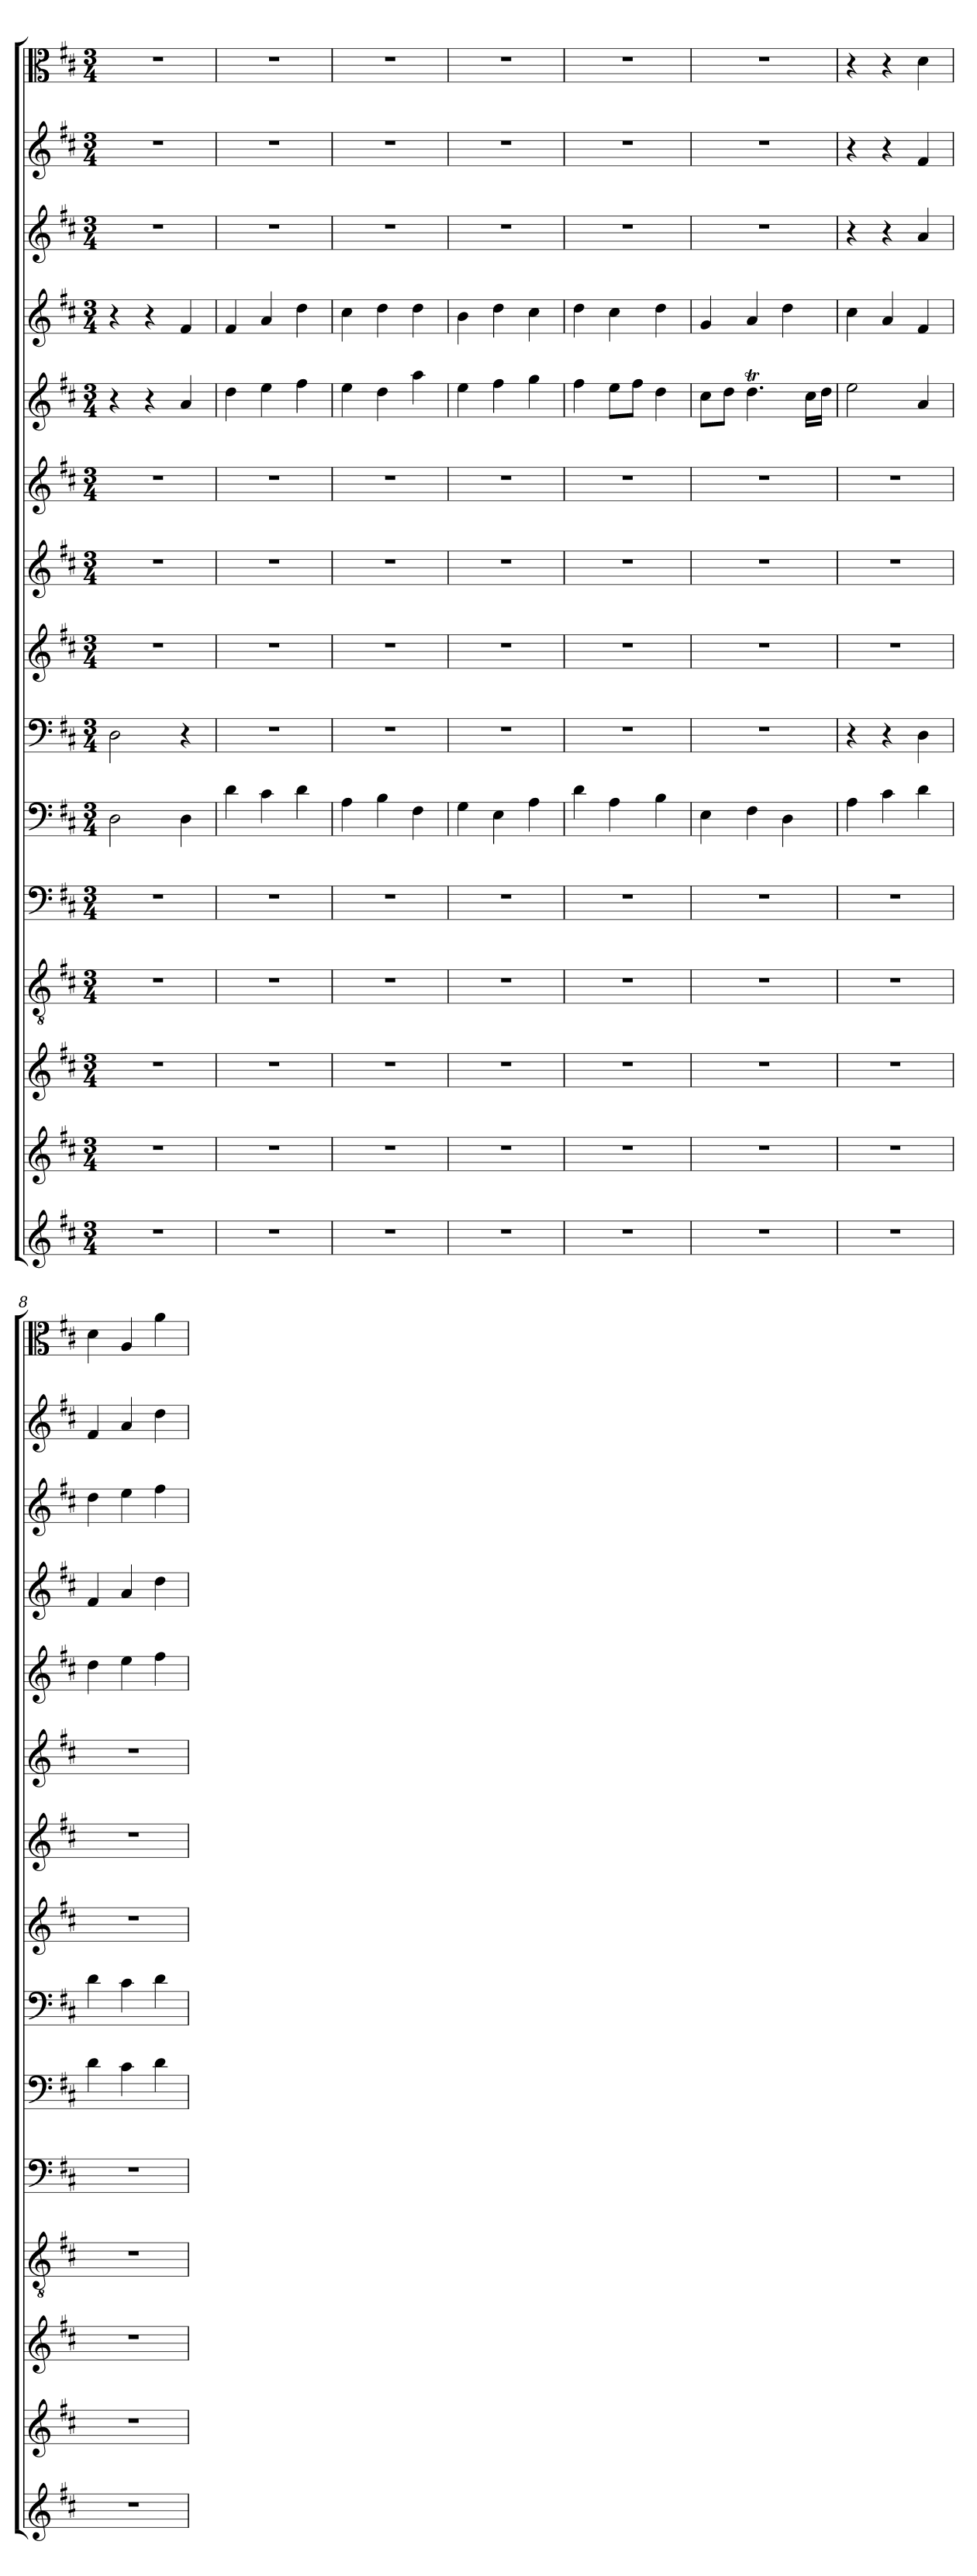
**kern	**kern	**kern	**kern	**kern	**kern	**kern	**kern	**kern	**kern	**kern	**kern	**kern	**kern	**kern
*part15	*part14	*part13	*part12	*part11	*part10	*part9	*part8	*part7	*part6	*part5	*part4	*part3	*part2	*part1
*staff15	*staff14	*staff13	*staff12	*staff11	*staff10	*staff9	*staff8	*staff7	*staff6	*staff5	*staff4	*staff3	*staff2	*staff1
*clefG2	*clefG2	*clefG2	*clefGv2	*clefF4	*clefF4	*clefF4	*clefG2	*clefG2	*clefG2	*clefG2	*clefG2	*clefG2	*clefG2	*clefC3
*k[f#c#]	*k[f#c#]	*k[f#c#]	*k[f#c#]	*k[f#c#]	*k[f#c#]	*k[f#c#]	*k[f#c#]	*k[f#c#]	*k[f#c#]	*k[f#c#]	*k[f#c#]	*k[f#c#]	*k[f#c#]	*k[f#c#]
*D:	*D:	*D:	*D:	*D:	*D:	*D:	*D:	*D:	*D:	*D:	*D:	*D:	*D:	*D:
*M3/4	*M3/4	*M3/4	*M3/4	*M3/4	*M3/4	*M3/4	*M3/4	*M3/4	*M3/4	*M3/4	*M3/4	*M3/4	*M3/4	*M3/4
=1	=1	=1	=1	=1	=1	=1	=1	=1	=1	=1	=1	=1	=1	=1
2.r	2.r	2.r	2.r	2.r	2D\	2D\	2.r	2.r	2.r	4r	4r	2.r	2.r	2.r
.	.	.	.	.	.	.	.	.	.	4r	4r	.	.	.
.	.	.	.	.	4D\	4r	.	.	.	4a/	4f#/	.	.	.
=2	=2	=2	=2	=2	=2	=2	=2	=2	=2	=2	=2	=2	=2	=2
2.r	2.r	2.r	2.r	2.r	4d\	2.r	2.r	2.r	2.r	4dd\	4f#/	2.r	2.r	2.r
.	.	.	.	.	4c#\	.	.	.	.	4ee\	4a/	.	.	.
.	.	.	.	.	4d\	.	.	.	.	4ff#\	4dd\	.	.	.
=3	=3	=3	=3	=3	=3	=3	=3	=3	=3	=3	=3	=3	=3	=3
2.r	2.r	2.r	2.r	2.r	4A\	2.r	2.r	2.r	2.r	4ee\	4cc#\	2.r	2.r	2.r
.	.	.	.	.	4B\	.	.	.	.	4dd\	4dd\	.	.	.
.	.	.	.	.	4F#\	.	.	.	.	4aa\	4dd\	.	.	.
=4	=4	=4	=4	=4	=4	=4	=4	=4	=4	=4	=4	=4	=4	=4
2.r	2.r	2.r	2.r	2.r	4G\	2.r	2.r	2.r	2.r	4ee\	4b\	2.r	2.r	2.r
.	.	.	.	.	4E\	.	.	.	.	4ff#\	4dd\	.	.	.
.	.	.	.	.	4A\	.	.	.	.	4gg\	4cc#\	.	.	.
=5	=5	=5	=5	=5	=5	=5	=5	=5	=5	=5	=5	=5	=5	=5
2.r	2.r	2.r	2.r	2.r	4d\	2.r	2.r	2.r	2.r	4ff#\	4dd\	2.r	2.r	2.r
.	.	.	.	.	4A\	.	.	.	.	8ee\L	4cc#\	.	.	.
.	.	.	.	.	.	.	.	.	.	8ff#\J	.	.	.	.
.	.	.	.	.	4B\	.	.	.	.	4dd\	4dd\	.	.	.
=6	=6	=6	=6	=6	=6	=6	=6	=6	=6	=6	=6	=6	=6	=6
2.r	2.r	2.r	2.r	2.r	4E\	2.r	2.r	2.r	2.r	8cc#\L	4g/	2.r	2.r	2.r
.	.	.	.	.	.	.	.	.	.	8dd\J	.	.	.	.
.	.	.	.	.	4F#\	.	.	.	.	4.ddT\	4a/	.	.	.
.	.	.	.	.	4D\	.	.	.	.	.	4dd\	.	.	.
.	.	.	.	.	.	.	.	.	.	16cc#\LL	.	.	.	.
.	.	.	.	.	.	.	.	.	.	16dd\JJ	.	.	.	.
=7	=7	=7	=7	=7	=7	=7	=7	=7	=7	=7	=7	=7	=7	=7
2.r	2.r	2.r	2.r	2.r	4A\	4r	2.r	2.r	2.r	2ee\	4cc#\	4r	4r	4r
.	.	.	.	.	4c#\	4r	.	.	.	.	4a/	4r	4r	4r
.	.	.	.	.	4d\	4D\	.	.	.	4a/	4f#/	4a/	4f#/	4d\
=8	=8	=8	=8	=8	=8	=8	=8	=8	=8	=8	=8	=8	=8	=8
2.r	2.r	2.r	2.r	2.r	4d\	4d\	2.r	2.r	2.r	4dd\	4f#/	4dd\	4f#/	4d\
.	.	.	.	.	4c#\	4c#\	.	.	.	4ee\	4a/	4ee\	4a/	4A/
.	.	.	.	.	4d\	4d\	.	.	.	4ff#\	4dd\	4ff#\	4dd\	4a\
=	=	=	=	=	=	=	=	=	=	=	=	=	=	=
*-	*-	*-	*-	*-	*-	*-	*-	*-	*-	*-	*-	*-	*-	*-
